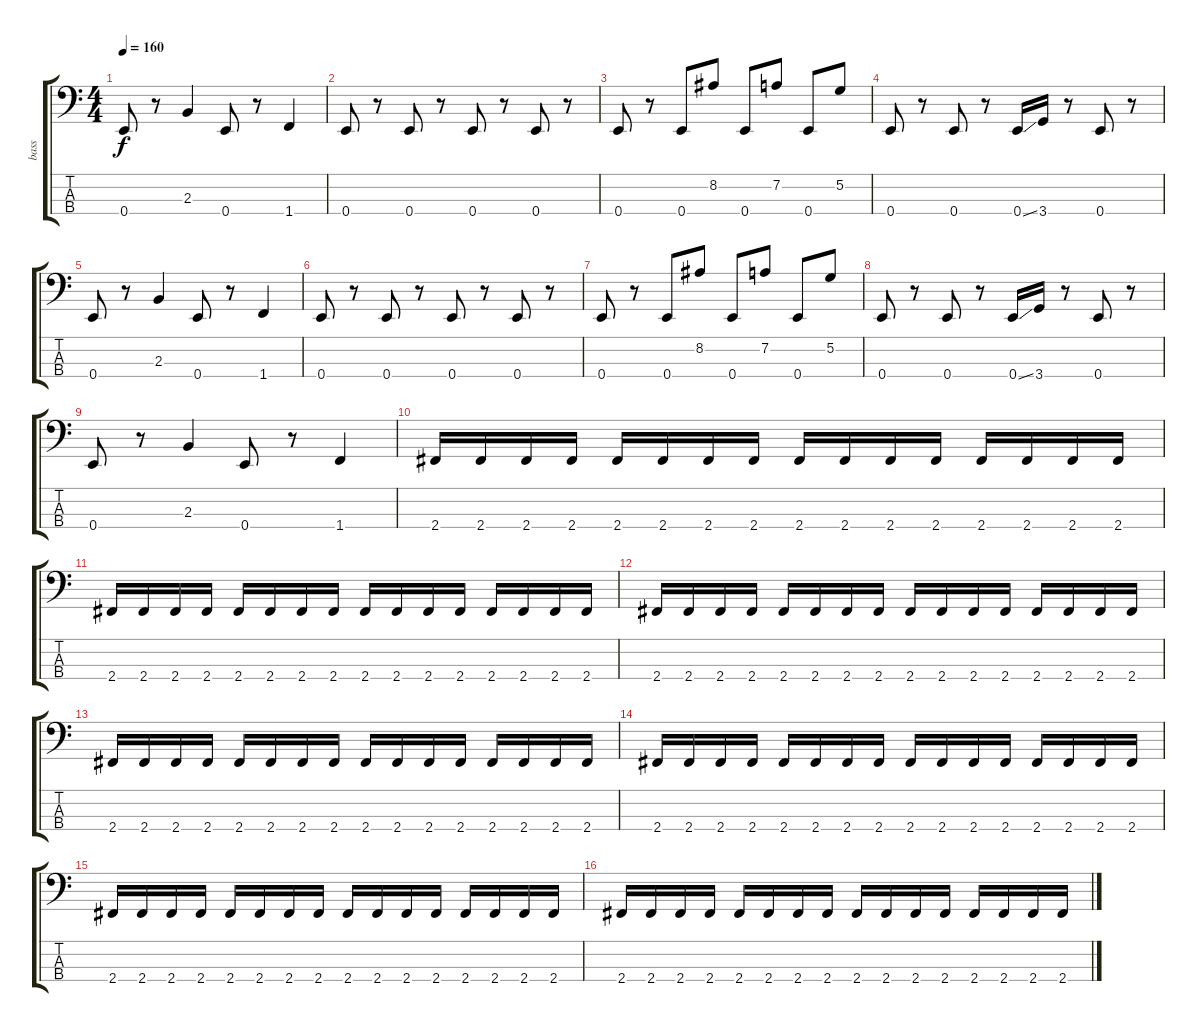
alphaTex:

\track ("bass" "bass") {instrument electricbasspick}
\staff {score tabs}
\tuning (G2 D2 A1 E1) {hide}
\ts (4 4)
\tempo 160
\clef f4
\ks c
0.4.8{dy f} r.8 2.3.4 0.4.8 r.8 1.4.4 |
0.4.8 r.8 0.4.8 r.8 0.4.8 r.8 0.4.8 r.8 |
0.4.8 r.8 0.4.8 8.2.8 0.4.8 7.2.8 0.4.8 5.2.8 |
0.4.8 r.8 0.4.8 r.8 0.4{ss}.16 3.4.16 r.8 0.4.8 r.8 |
0.4.8 r.8 2.3.4 0.4.8 r.8 1.4.4 |
0.4.8 r.8 0.4.8 r.8 0.4.8 r.8 0.4.8 r.8 |
0.4.8 r.8 0.4.8 8.2.8 0.4.8 7.2.8 0.4.8 5.2.8 |
0.4.8 r.8 0.4.8 r.8 0.4{ss}.16 3.4.16 r.8 0.4.8 r.8 |
0.4.8 r.8 2.3.4 0.4.8 r.8 1.4.4 |
2.4.16{volume 14} 2.4.16 2.4.16 2.4.16 2.4.16 2.4.16 2.4.16 2.4.16 2.4.16 2.4.16 2.4.16 2.4.16 2.4.16 2.4.16 2.4.16 2.4.16 |
2.4.16 2.4.16 2.4.16 2.4.16 2.4.16 2.4.16 2.4.16 2.4.16 2.4.16 2.4.16 2.4.16 2.4.16 2.4.16 2.4.16 2.4.16 2.4.16 |
2.4.16 2.4.16 2.4.16 2.4.16 2.4.16 2.4.16 2.4.16 2.4.16 2.4.16 2.4.16 2.4.16 2.4.16 2.4.16 2.4.16 2.4.16 2.4.16 |
2.4.16 2.4.16 2.4.16 2.4.16 2.4.16 2.4.16 2.4.16 2.4.16 2.4.16 2.4.16 2.4.16 2.4.16 2.4.16 2.4.16 2.4.16 2.4.16 |
2.4.16 2.4.16 2.4.16 2.4.16 2.4.16 2.4.16 2.4.16 2.4.16 2.4.16 2.4.16 2.4.16 2.4.16 2.4.16 2.4.16 2.4.16 2.4.16 |
2.4.16 2.4.16 2.4.16 2.4.16 2.4.16 2.4.16 2.4.16 2.4.16 2.4.16 2.4.16 2.4.16 2.4.16 2.4.16 2.4.16 2.4.16 2.4.16 |
2.4.16 2.4.16 2.4.16 2.4.16 2.4.16 2.4.16 2.4.16 2.4.16 2.4.16 2.4.16 2.4.16 2.4.16 2.4.16 2.4.16 2.4.16 2.4.16
